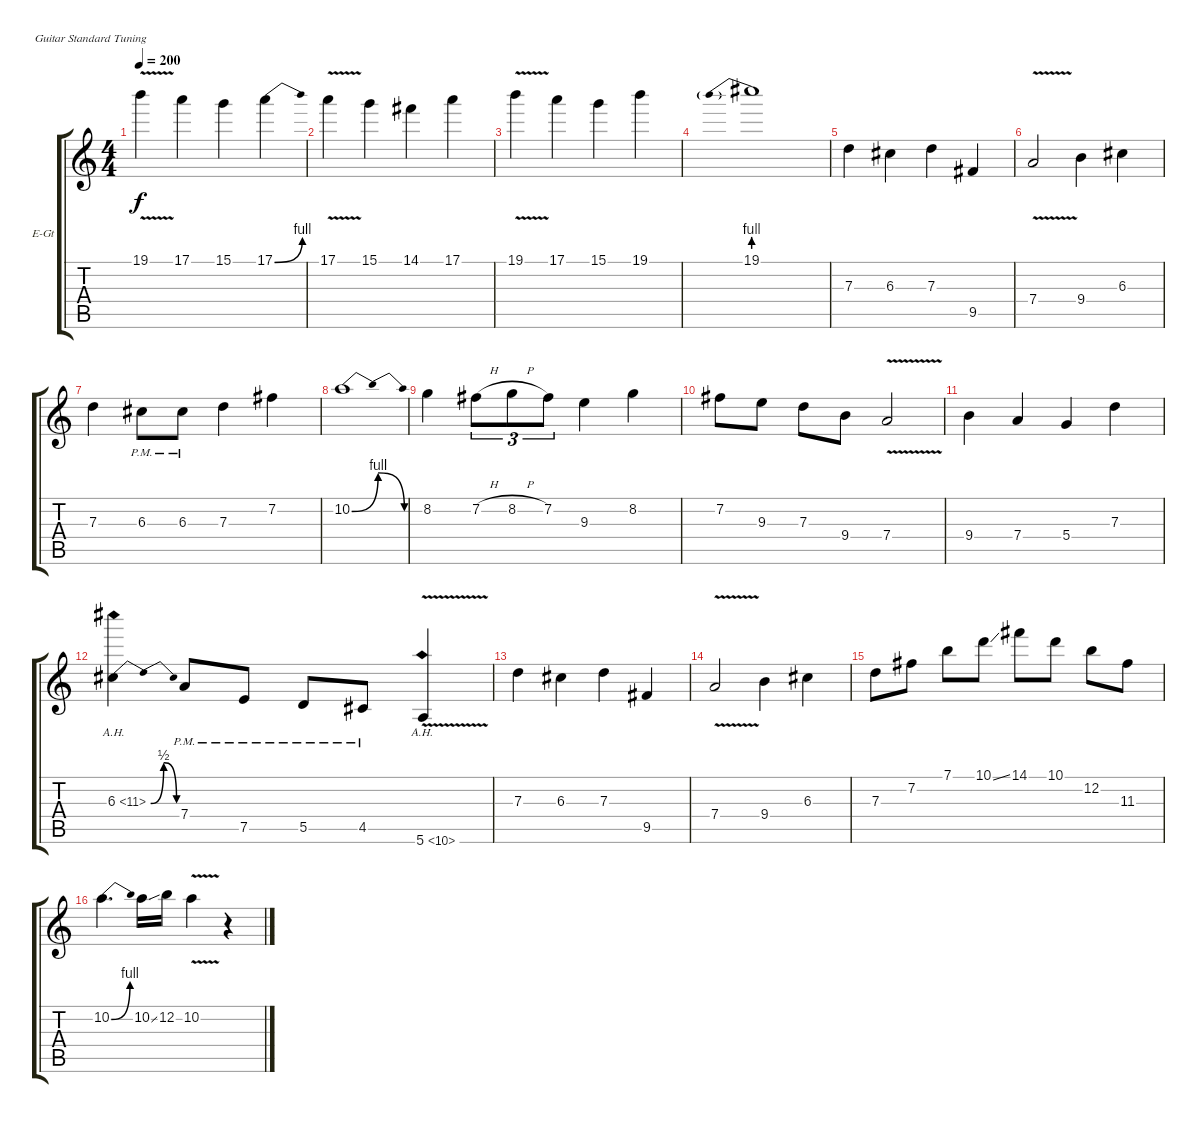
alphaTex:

\bracketExtendMode groupsimilarinstruments
\firstSystemTrackNameOrientation horizontal
\otherSystemsTrackNameOrientation horizontal
\track ("Guitarra Solist." "E-Gt") {instrument overdrivenguitar}
\staff {score tabs}
\tuning (E4 B3 G3 D3 A2 E2)
\ts (4 4)
\tempo 200
\clef g2
\ks c
19.1{v}.4{dy f} 17.1.4 15.1.4 17.1{be (bend 0 0 60 4)}.4 |
17.1{v}.4 15.1.4 14.1.4 17.1.4 |
19.1{v}.4 17.1.4 15.1.4 19.1.4 |
19.1{be (prebend 0 4 60 4)}.1 |
7.3.4 6.3.4 7.3.4 9.5.4 |
7.4{v}.2 9.4.4 6.3.4 |
7.3.4 6.3{pm}.8 6.3{pm}.8 7.3.4 7.2.4 |
10.2{be (bendrelease 0 0 30 4 30 4 60 0)}.1 |
8.2.4 7.2{h}.8{tu (3 2)} 8.2{h}.8{tu (3 2)} 7.2.8{tu (3 2)} 9.3.4 8.2.4 |
7.2.8 9.3.8 7.3.8 9.4.8 7.4{v}.2 |
9.4.4 7.4.4 5.4.4 7.3.4 |
6.3{be (bendrelease 0 0 30 2 30 2 60 0) ah 5}.4 7.4{pm}.8 7.5{pm}.8 5.5{pm}.8 4.5{pm}.8 5.6{ah 5 v}.4 |
7.3.4 6.3.4 7.3.4 9.5.4 |
7.4{v}.2 9.4.4 6.3.4 |
7.3.8 7.2.8 7.1.8 10.1{ss}.8 14.1.8 10.1.8 12.2.8 11.3.8 |
10.2{be (bend 0 0 60 4)}.4{d} 10.2{ss}.16 12.2.16 10.2{v}.4 r.4
